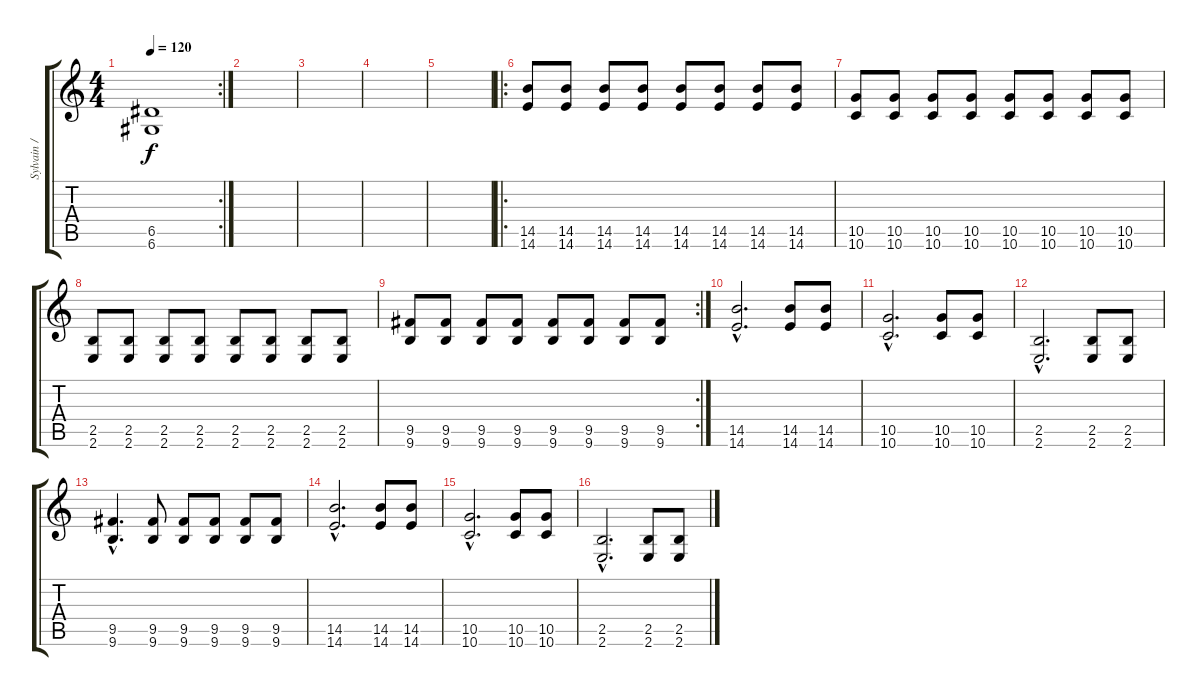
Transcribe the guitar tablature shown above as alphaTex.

\track ("Sylvain / guitar" "Sylvain / ") {instrument distortionguitar}
\staff {score tabs}
\tuning (E4 B3 G3 D3 A2 D2) {hide}
\rc 2
\ts (4 4)
\tempo 120
\clef g2
\ks c
(6.5 6.6).1{dy f} |
|
|
|
|
\ro
(14.5 14.6).8 (14.5 14.6).8 (14.5 14.6).8 (14.5 14.6).8 (14.5 14.6).8 (14.5 14.6).8 (14.5 14.6).8 (14.5 14.6).8 |
(10.5 10.6).8 (10.5 10.6).8 (10.5 10.6).8 (10.5 10.6).8 (10.5 10.6).8 (10.5 10.6).8 (10.5 10.6).8 (10.5 10.6).8 |
(2.5 2.6).8 (2.5 2.6).8 (2.5 2.6).8 (2.5 2.6).8 (2.5 2.6).8 (2.5 2.6).8 (2.5 2.6).8 (2.5 2.6).8 |
\rc 2
(9.5 9.6).8 (9.5 9.6).8 (9.5 9.6).8 (9.5 9.6).8 (9.5 9.6).8 (9.5 9.6).8 (9.5 9.6).8 (9.5 9.6).8 |
(14.5{hac} 14.6{hac}).2{d} (14.5 14.6).8 (14.5 14.6).8 |
(10.5{hac} 10.6{hac}).2{d} (10.5 10.6).8 (10.5 10.6).8 |
(2.5{hac} 2.6{hac}).2{d} (2.5 2.6).8 (2.5 2.6).8 |
(9.5{hac} 9.6{hac}).4{d} (9.5 9.6).8 (9.5 9.6).8 (9.5 9.6).8 (9.5 9.6).8 (9.5 9.6).8 |
(14.5{hac} 14.6{hac}).2{d} (14.5 14.6).8 (14.5 14.6).8 |
(10.5{hac} 10.6{hac}).2{d} (10.5 10.6).8 (10.5 10.6).8 |
(2.5{hac} 2.6{hac}).2{d} (2.5 2.6).8 (2.5 2.6).8
